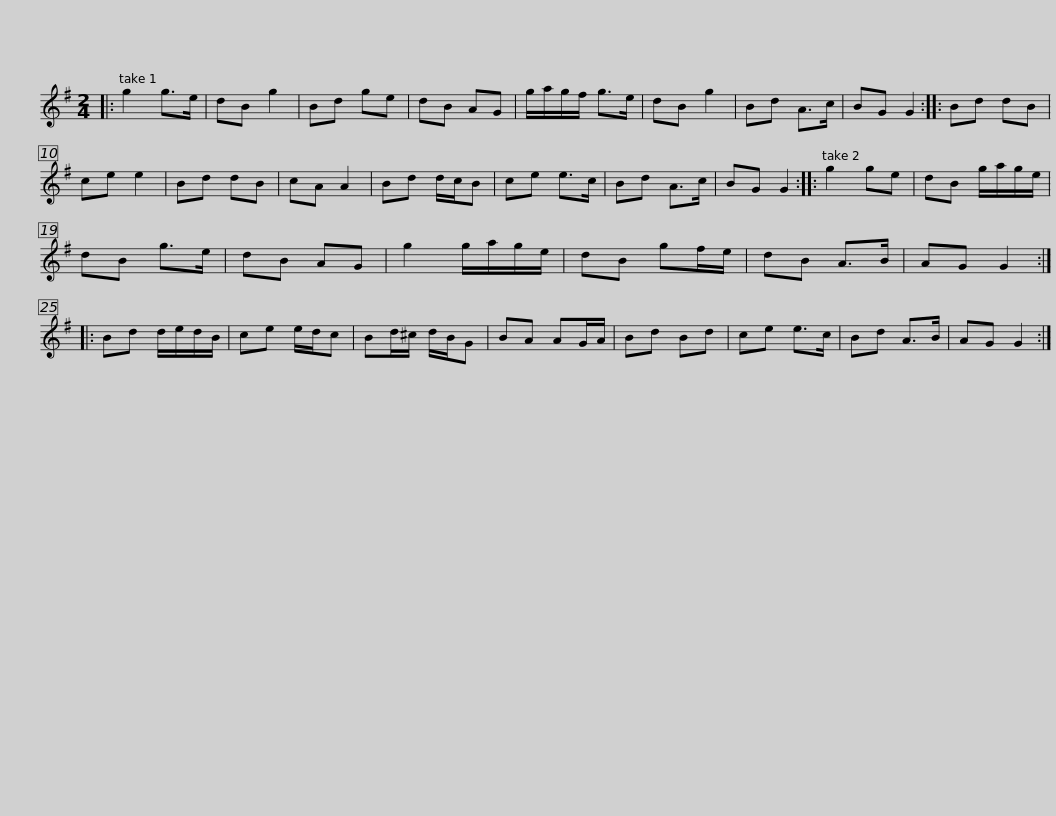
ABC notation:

X:1
L:1/8
M:2/4
I:linebreak $
K:G
V:1 treble
V:1
|: g2 g>e | dB g2 | Bd ge | dB AG | g/a/g/f/ g>e | %5
 dB g2 | Bd A>c | BG G2 :: Bd dB | ce e2 |$ %10
 Bd dB | cA A2 | Bd d/c/B | ce e>c | Bd A>c | %15
 BG G2 :: g2 ge | dB g/a/g/e/ | dB g>e | dB AG |$ %20
 g2 g/a/g/e/ | dB gf/e/ | dB A>B | AG G2 :: Bd d/e/d/B/ | %25
 ce e/d/c | Bd/^c/ d/B/G | BA AG/A/ | Bd Bd |$ ce e>c | %30
 Bd A>B | AG G2 :| %32
